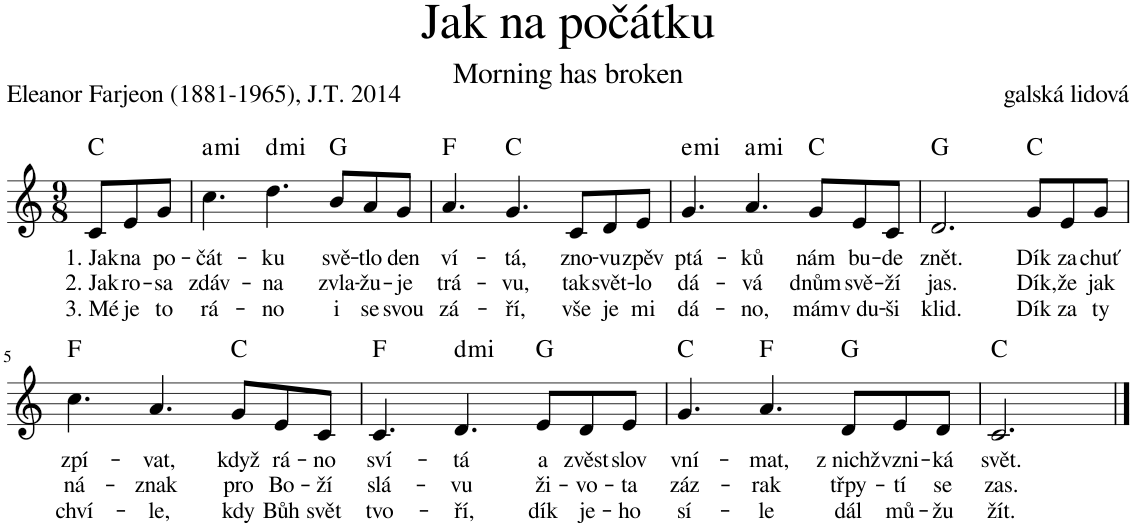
**kern	**text	**text	**text	**harte
*part1	*part1	*part1	*part1	*part1
*staff1	*staff1	*staff1	*staff1	*
*I"Zpěv	*	*	*	*
*clefG2	*	*	*	*
*k[]	*	*	*	*
*M9/8	*	*	*	*
=	=	=	=	=
!	!LO:LY:b	!LO:LY:b	!LO:LY:b	!
8c/L	1. Jak	2. Jak	3. Mé	C:maj
!	!LO:LY:b	!LO:LY:b	!LO:LY:b	!
8e/	na	ro-	je	.
!	!LO:LY:b	!LO:LY:b	!LO:LY:b	!
8g/J	po-	-sa	to	.
=1	=1	=1	=1	=1
!	!LO:LY:b	!LO:LY:b	!LO:LY:b	!LO:H:kt=mi
4.cc\	-čát-	zdáv-	rá-	A:min
!	!LO:LY:b	!LO:LY:b	!LO:LY:b	!LO:H:kt=mi
4.dd\	-ku	-na	-no	D:min
!	!LO:LY:b	!LO:LY:b	!LO:LY:b	!
8b/L	svě-	zvla-	i	G:maj
!	!LO:LY:b	!LO:LY:b	!LO:LY:b	!
8a/	-tlo	-žu-	se	.
!	!LO:LY:b	!LO:LY:b	!LO:LY:b	!
8g/J	den	-je	svou	.
=2	=2	=2	=2	=2
!	!LO:LY:b	!LO:LY:b	!LO:LY:b	!
4.a/	ví-	trá-	zá-	F:maj
!	!LO:LY:b	!LO:LY:b	!LO:LY:b	!
4.g/	-tá,	-vu,	-ří,	C:maj
!	!LO:LY:b	!LO:LY:b	!LO:LY:b	!
8c/L	zno-	tak	vše	.
!	!LO:LY:b	!LO:LY:b	!LO:LY:b	!
8d/	-vu	svět-	je	.
!	!LO:LY:b	!LO:LY:b	!LO:LY:b	!
8e/J	zpěv	-lo	mi	.
=3	=3	=3	=3	=3
!	!LO:LY:b	!LO:LY:b	!LO:LY:b	!LO:H:kt=mi
4.g/	ptá-	dá-	dá-	E:min
!	!LO:LY:b	!LO:LY:b	!LO:LY:b	!LO:H:kt=mi
4.a/	-ků	-vá	-no,	A:min
!	!LO:LY:b	!LO:LY:b	!LO:LY:b	!
8g/L	nám	dnům	mám	C:maj
!	!LO:LY:b	!LO:LY:b	!LO:LY:b	!
8e/	bu-	svě-	v du-	.
!	!LO:LY:b	!LO:LY:b	!LO:LY:b	!
8c/J	-de	-ží	-ši	.
=4	=4	=4	=4	=4
!	!LO:LY:b	!LO:LY:b	!LO:LY:b	!
2.d/	znět.	jas.	klid.	G:maj
!	!LO:LY:b	!LO:LY:b	!LO:LY:b	!
8g/L	Dík	Dík,	Dík	C:maj
!	!LO:LY:b	!LO:LY:b	!LO:LY:b	!
8e/	za	že	za	.
!	!LO:LY:b	!LO:LY:b	!LO:LY:b	!
8g/J	chuť	jak	ty	.
!!LO:LB:g=z
=5	=5	=5	=5	=5
!	!LO:LY:b	!LO:LY:b	!LO:LY:b	!
4.cc\	zpí-	ná-	chví-	F:maj
!	!LO:LY:b	!LO:LY:b	!LO:LY:b	!
4.a/	-vat,	-znak	-le,	.
!	!LO:LY:b	!LO:LY:b	!LO:LY:b	!
8g/L	když	pro	kdy	C:maj
!	!LO:LY:b	!LO:LY:b	!LO:LY:b	!
8e/	rá-	Bo-	Bůh	.
!	!LO:LY:b	!LO:LY:b	!LO:LY:b	!
8c/J	-no	-ží	svět	.
=6	=6	=6	=6	=6
!	!LO:LY:b	!LO:LY:b	!LO:LY:b	!
4.c/	sví-	slá-	tvo-	F:maj
!	!LO:LY:b	!LO:LY:b	!LO:LY:b	!LO:H:kt=mi
4.d/	-tá	-vu	-ří,	D:min
!	!LO:LY:b	!LO:LY:b	!LO:LY:b	!
8e/L	a	ži-	dík	G:maj
!	!LO:LY:b	!LO:LY:b	!LO:LY:b	!
8d/	zvěst	-vo-	je-	.
!	!LO:LY:b	!LO:LY:b	!LO:LY:b	!
8e/J	slov	-ta	-ho	.
=7	=7	=7	=7	=7
!	!LO:LY:b	!LO:LY:b	!LO:LY:b	!
4.g/	vní-	záz-	sí-	C:maj
!	!LO:LY:b	!LO:LY:b	!LO:LY:b	!
4.a/	-mat,	-rak	-le	F:maj
!	!LO:LY:b	!LO:LY:b	!LO:LY:b	!
8d/L	z nichž	třpy-	dál	G:maj
!	!LO:LY:b	!LO:LY:b	!LO:LY:b	!
8e/	vzni-	-tí	mů-	.
!	!LO:LY:b	!LO:LY:b	!LO:LY:b	!
8d/J	-ká	se	-žu	.
=8	=8	=8	=8	=8
!	!LO:LY:b	!LO:LY:b	!LO:LY:b	!
2.c/	svět.	zas.	žít.	C:maj
==	==	==	==	==
*-	*-	*-	*-	*-
